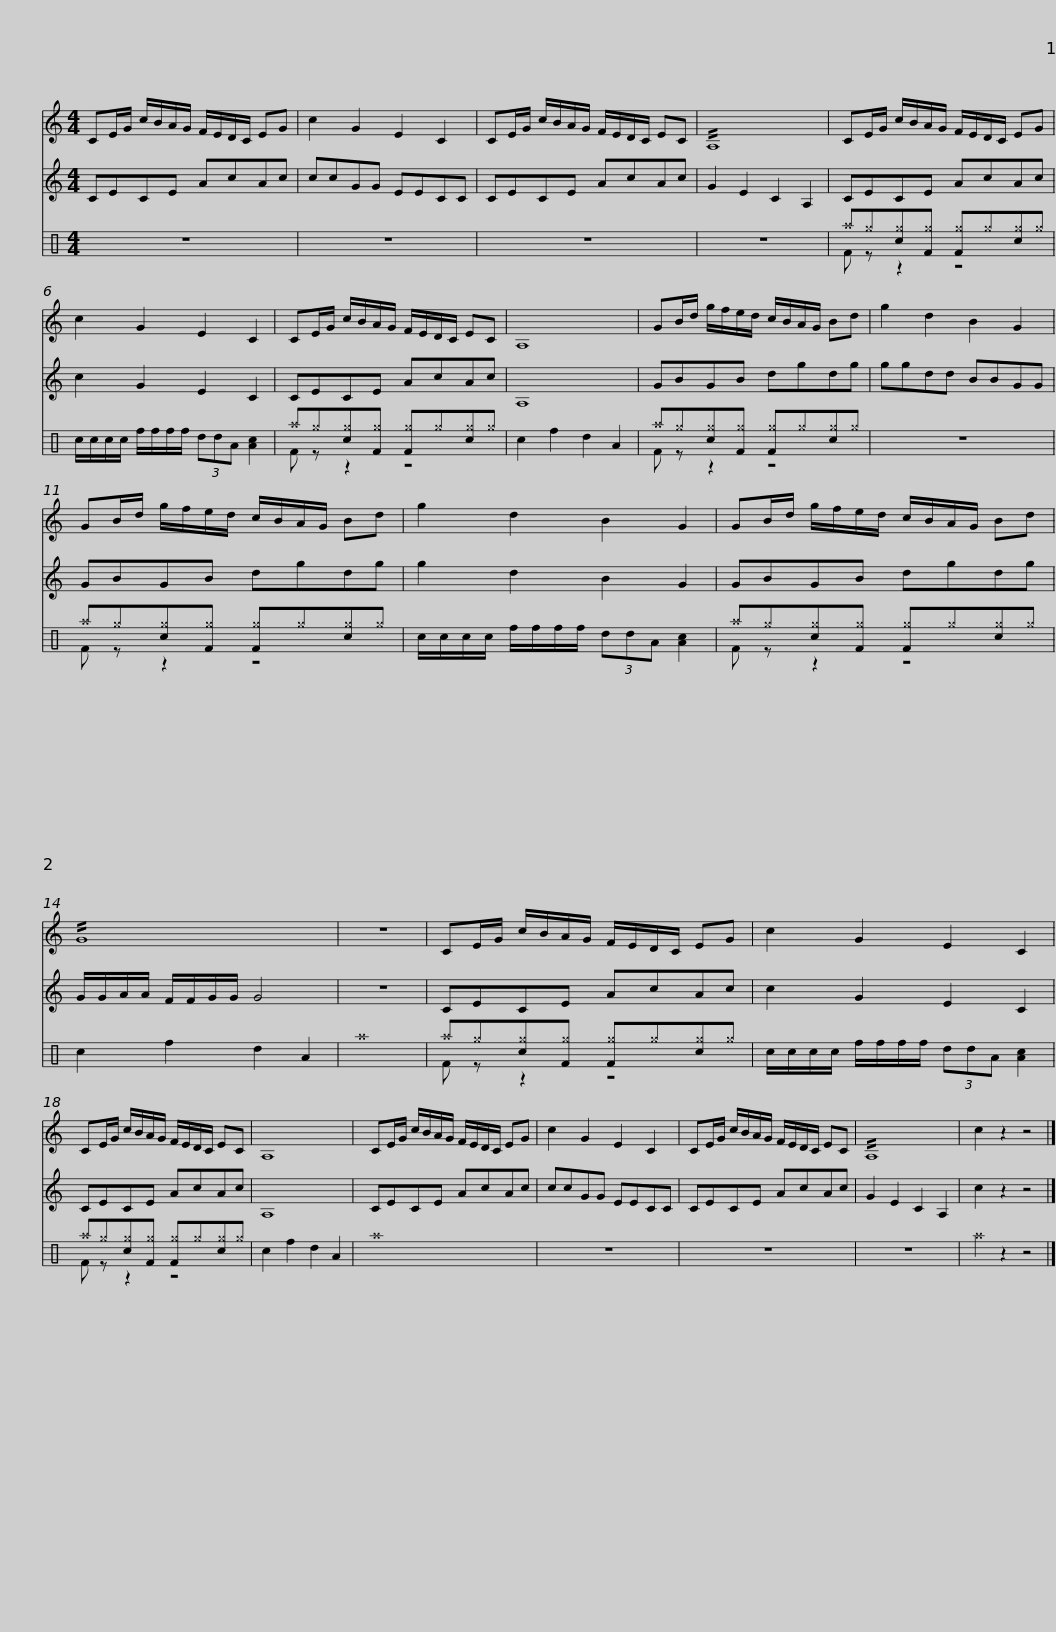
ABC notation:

X:1
%%score 1 2 ( 3 4 )
L:1/8
M:4/4
I:linebreak $
K:C
V:1 treble
V:2 treble transpose=12
V:3 perc
K:none
V:4 perc
K:none
V:1
 CE/G/ c/B/A/G/ F/E/D/C/ EG | c2 G2 E2 C2 | CE/G/ c/B/A/G/ F/E/D/C/ EC | !//!A,8 |$ CE/G/ c/B/A/G/ F/E/D/C/ EG | %5
 c2 G2 E2 C2 | CE/G/ c/B/A/G/ F/E/D/C/ EC | A,8 |$ GB/d/ g/f/e/d/ c/B/A/G/ Bd | g2 d2 B2 G2 | %10
 GB/d/ g/f/e/d/ c/B/A/G/ Bd |$ g2 d2 B2 G2 | GB/d/ g/f/e/d/ c/B/A/G/ Bd | !//!G8 | z8 |$ %15
 CE/G/ c/B/A/G/ F/E/D/C/ EG | c2 G2 E2 C2 | CE/G/ c/B/A/G/ F/E/D/C/ EC | A,8 |$ CE/G/ c/B/A/G/ F/E/D/C/ EG | %20
 c2 G2 E2 C2 | CE/G/ c/B/A/G/ F/E/D/C/ EC | !//!A,8 | c2 z2 z4 |] %24
V:2
 CECE AcAc | ccGG EECC | CECE AcAc | G2 E2 C2 A,2 |$ CECE AcAc | %5
 c2 G2 E2 C2 | CECE AcAc | A,8 |$ GBGB dgdg | ggdd BBGG | %10
 GBGB dgdg |$ g2 d2 B2 G2 | GBGB dgdg | G/G/A/A/ F/F/G/G/ G4 | z8 |$ %15
 CECE AcAc | c2 G2 E2 C2 | CECE AcAc | A,8 |$ CECE AcAc | %20
 ccGG EECC | CECE AcAc | G2 E2 C2 A,2 | c2 z2 z4 |] %24
V:3
 z8 | z8 | z8 | z8 |$ ^a^g[c^g][F^g] [F^g]^g[c^g]^g | %5
 c/c/c/c/ f/f/f/f/ (3ddA [Ac]2 | ^a^g[c^g][F^g] [F^g]^g[c^g]^g | c2 f2 d2 A2 |$ ^a^g[c^g][F^g] [F^g]^g[c^g]^g | z8 | %10
 ^a^g[c^g][F^g] [F^g]^g[c^g]^g |$ c/c/c/c/ f/f/f/f/ (3ddA [Ac]2 | ^a^g[c^g][F^g] [F^g]^g[c^g]^g | c2 f2 d2 A2 | ^a8 |$ %15
 ^a^g[c^g][F^g] [F^g]^g[c^g]^g | c/c/c/c/ f/f/f/f/ (3ddA [Ac]2 | ^a^g[c^g][F^g] [F^g]^g[c^g]^g | c2 f2 d2 A2 |$ ^a8 | %20
 z8 | z8 | z8 | ^a2 z2 z4 |] %24
V:4
 x8 | x8 | x8 | x8 |$ F z z2 z4 | %5
 x8 | F z z2 z4 | x8 |$ F z z2 z4 | x8 | %10
 F z z2 z4 |$ x8 | F z z2 z4 | x8 | x8 |$ %15
 F z z2 z4 | x8 | F z z2 z4 | x8 |$ x8 | %20
 x8 | x8 | x8 | x8 |] %24
